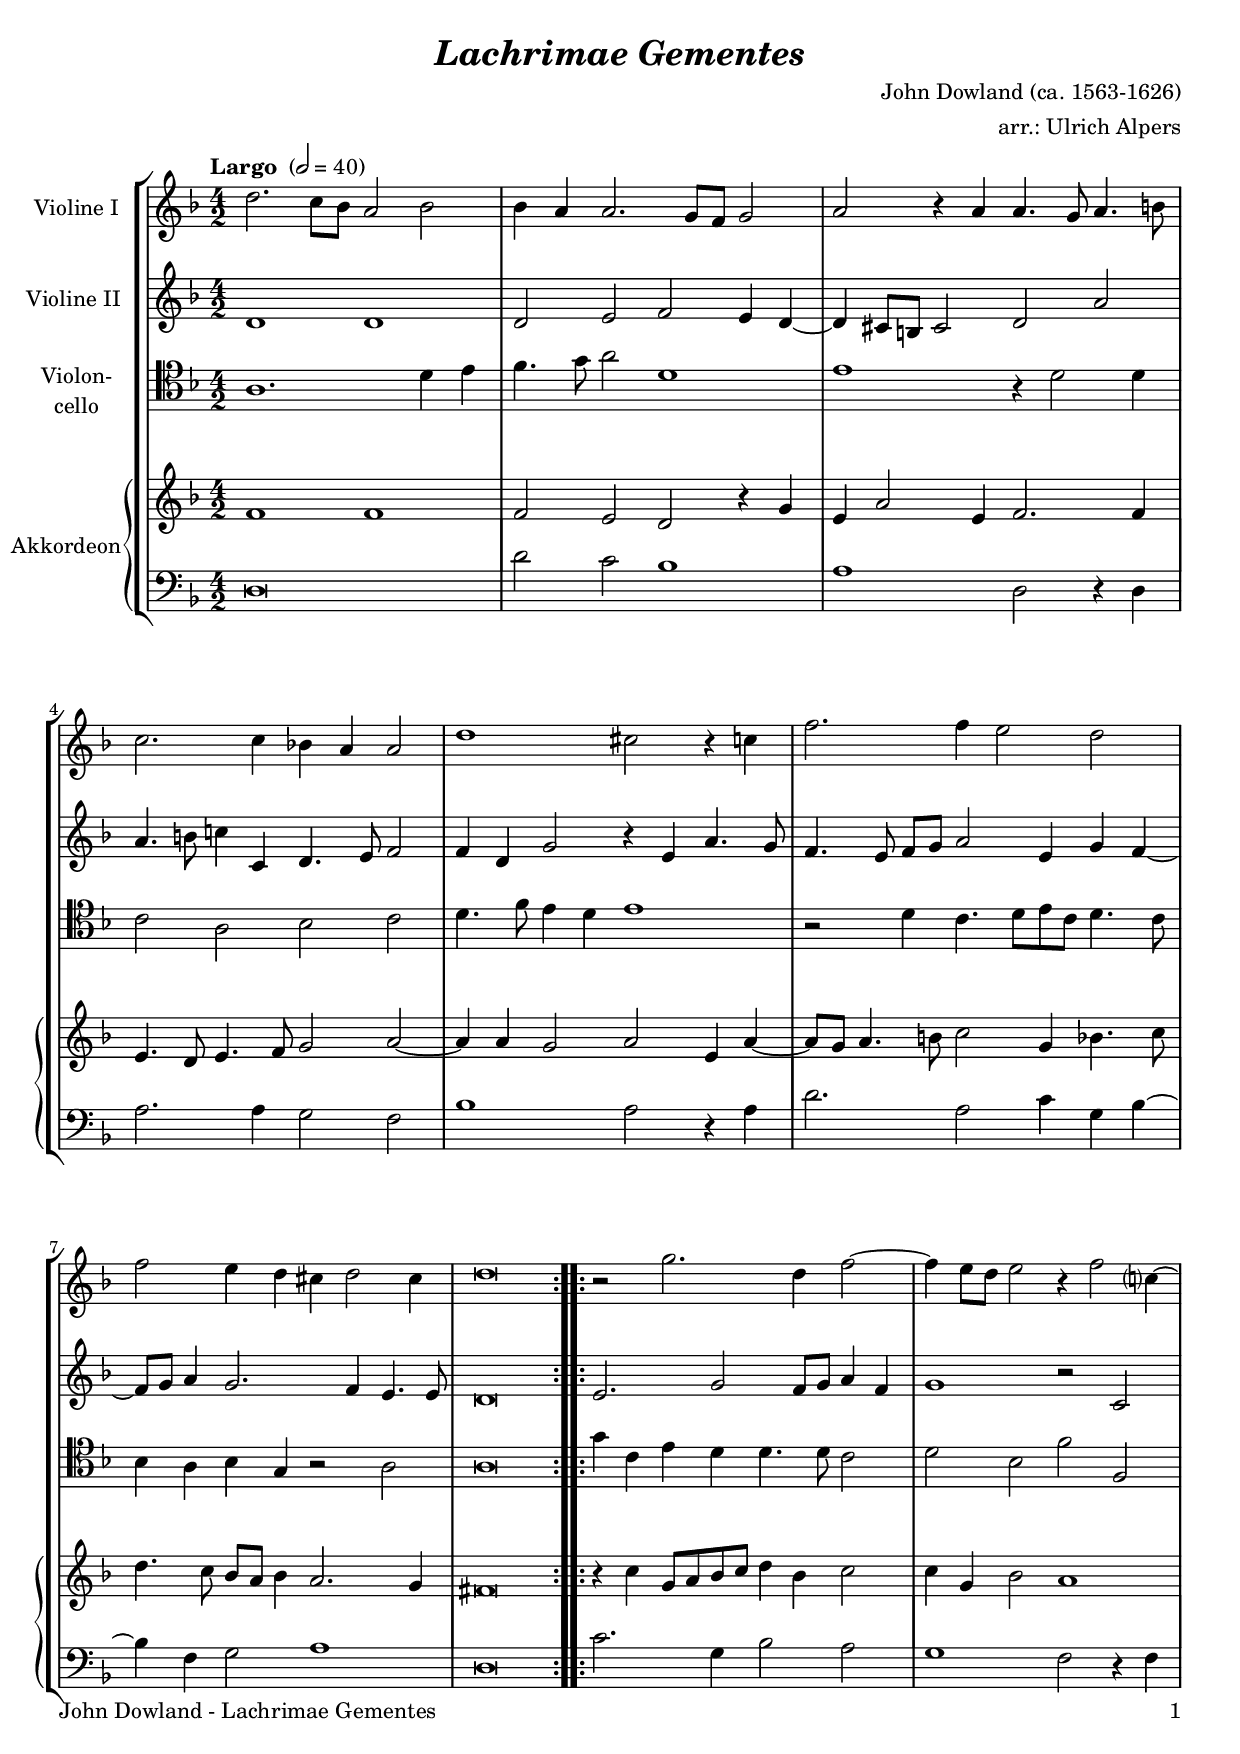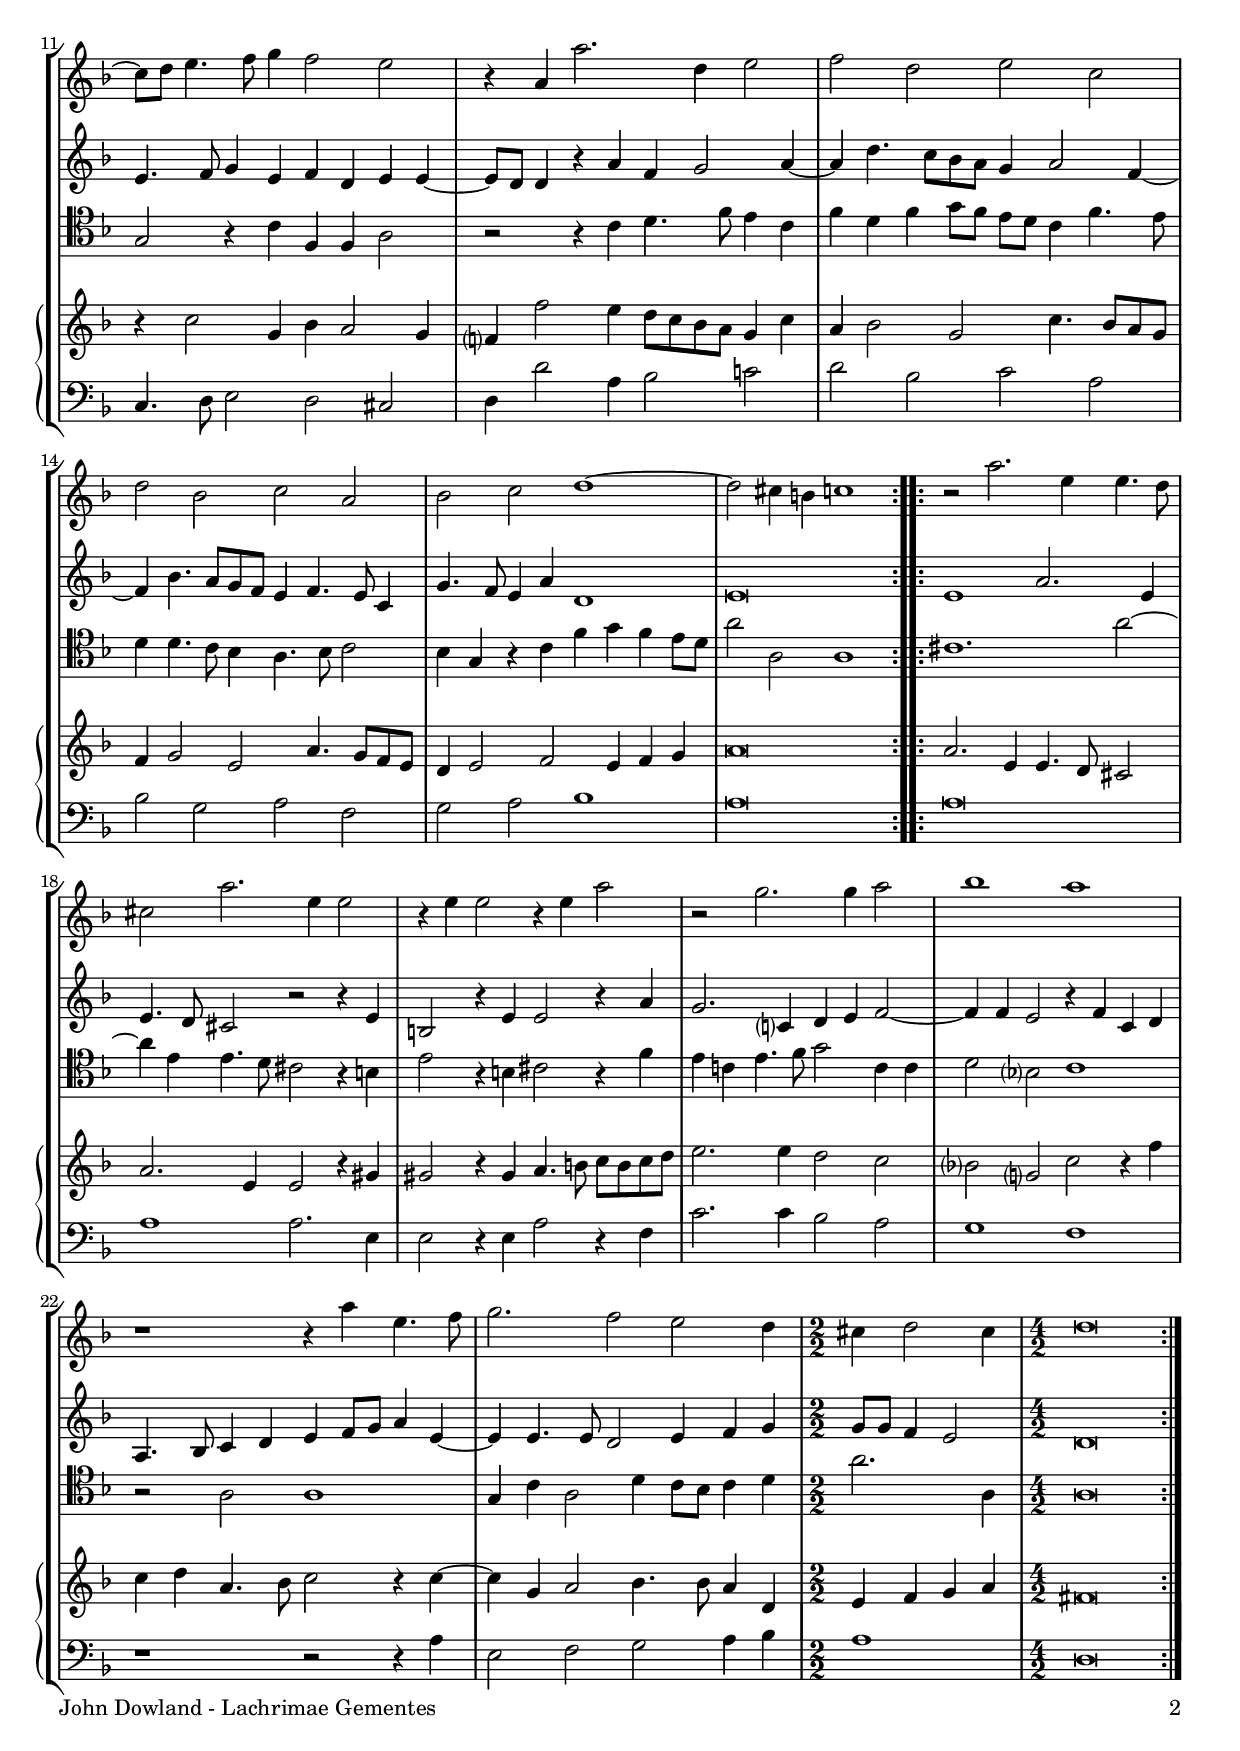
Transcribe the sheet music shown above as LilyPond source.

\version "2.24.3"
\include "deutsch.ly"

#(set-global-staff-size 19)

\header {
  title       = \markup \bold \italic "Lachrimae Gementes"
  composer    = "John Dowland (ca. 1563-1626)"
  arranger    = "arr.: Ulrich Alpers"
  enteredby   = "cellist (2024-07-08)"
%  piece       = ""
}

voiceconsts = {
  \key a \minor
  \time 4/2
  \numericTimeSignature
  \compressEmptyMeasures
% Set default beaming for all staves
%  \set Timing.beamExceptions = #'()
%  \set Timing.baseMoment     = #(ly:make-moment 1 4)
%  \set Timing.beatStructure  = #'(1 1 2)
  \tempo "Largo " 2=40
}

mipz = "pizzicato strings"
mivl = "violin"
miba = "cello"
% mikl = "bright acoustic"
% mikl = "church organ"
mikl = "concertina"

rit = \mark \markup \box \italic "rit."

va = \relative c'' {
  \voiceconsts

  \repeat volta 2 {
    a2. g8 f e2 f
    f4 e e2. d8 c d2
    e r4 e e4. d8 e4. fis8
    g2. g4 f! e e2

    a1 gis2 r4 g
    c2. c4 h2 a
    c h4 a gis
    a2 gis4
    a\breve
  }

  \repeat volta 2 {
    r2 d2. a4 c2~
    c4 h8 a h2 r4 c2 g?4~
    g8 a h4. c8 d4 c2 h
    r4 e, e'2. a,4 h2

    c a h g
    a f g e
    f g a1~
    a2 gis4 fis g1
  }

  \repeat volta 2 {
    r2 e'2. h4 h4. a8
    gis2 e'2. h4 h2
    r4 h h2 r4 h e2
    r d2. d4 e2
    f1 e

    r r4 e h4. c8
    d2. c2 h a4 \time 2/2
    gis a2 gis4 \time 4/2
    a\breve
  }
}

vb = \relative c' {
  \voiceconsts
  
  \repeat volta 2 {
    a1 a
    a2 h c h4 a~
    a gis8 fis gis2 a e'
    e4. fis8 g!4 g, a4. h8 c2

    c4 a d2 r4 h e4. d8
    c4. h8 c d e2 h4 d c~
    c8 d e4 d2. c4 h4. h8
    a\breve
  }

  \repeat volta 2 {
    h2. d2 c8 d e4 c
    d1 r2 g,
    h4. c8 d4 h c a h h~
    h8 a a4 r e' c d2 e4~

    e a4. g8 f e d4 e2 c4~
    c f4. e8 d c h4 c4. h8 g4
    d'4. c8 h4 e a,1
    h\breve
  }

  \repeat volta 2 {
    h1 e2. h4
    h4. a8 gis2 r r4 h
    fis2 r4 h h2 r4 e
    d2. g,?4 a h c2~
    c4 c h2 r4 c g a

    e4. f8 g4 a h c8 d e4 h~
    h h4. h8 a2 h4 c d \time 2/2
    d8 d c4 h2 \time 4/2
    a\breve
  }
}

vc = \relative c {
  \voiceconsts
  \clef "tenor"
  
  \repeat volta 2 {
    e1. a4 h
    c4. d8 e2 a,1
    h r4 a2 a4
    g2 e f g

    a4. c8 h4 a h1
    r2 a4 g4. a8 h g a4. g8
    f4 e f d r2 e
    e\breve
  }

  \repeat volta 2 {
    d'4 g, h a a4. a8 g2
    a f c' c,
    d r4 g c, c e2
    r r4 g a4. c8 h4 g

    c a c d8 c h a g4 c4. h8
    a4 a4. g8 f4 e4. f8 g2
    f4 d r g c d c h8 a
    e'2 e, e1
  }

  \repeat volta 2 {
    gis1. e'2~
    e4 h h4. a8 gis2 r4 fis
    h2 r4 fis gis2 r4 c
    h g! h4. c8 d2 g,4 g
    a2 f? g1

    r2 e e1
    d4 g e2 a4 g8 f g4 a \time 2/2
    e'2. e,4 \time 4/4
    e\breve
  }
}

vd = \relative c' {
  \voiceconsts
  
  \repeat volta 2 {
    c1 c
    c2 h a r4 d
    h e2 h4 c2. c4
    h4. a8 h4. c8 d2 e~

    e4 e d2 e h4 e~
    e8 d e4. fis8 g2 d4 f4. g8
    a4. g8 f e f4 e2. d4
    cis\breve
  }

  \repeat volta 2 {
    r4 g' d8 e f g a4 f g2
    g4 d f2 e1
    r4 g2 d4 f e2 d4
    c? c'2 h4 a8 g f e d4 g

    e f2 d g4. f8 e d
    c4 d2 h e4. d8 c h
    a4 h2 c h4 c d
    e\breve
  }

  \repeat volta 2 {
    e2. h4 h4. a8 gis2
    e'2. h4 h2 r4 dis
    dis2 r4 dis e4. fis8 g fis g a
    h2. h4 a2 g
    f? d? g r4 c

    g a e4. f8 g2 r4 g~
    g d e2 f4. f8 e4 a, \time 2/2
    h c d e \time 4/2
    cis\breve
  }
}

ve = \relative c {
  \voiceconsts
  \clef "bass"
  
  \repeat volta 2 {
    a\breve
    a'2 g f1
    e a,2 r4 a
    e'2. e4 d2 c

    f1 e2 r4 e
    a2. e2 g4 d f~
    f c d2 e1
    a,\breve
  }

  \repeat volta 2 {
    g'2. d4 f2 e
    d1 c2 r4 c
    g4. a8 h2 a gis
    a4 a'2 e4 f2 g!

    a f g e
    f d e c
    d e f1
    e\breve
  }

  \repeat volta 2 {
    e
    e1 e2. h4
    h2 r4 h e2 r4 c
    g'2. g4 f2 e
    d1 c

    r r2 r4 e
    h2 c d e4 f \time 2/2
    e1 \time 4/2
    a,\breve
  }
}


music = \new StaffGroup <<
  \new Staff {
    \set Staff.midiInstrument = \mivl
    \set Staff.instrumentName = \markup \center-column { "Violine I" }
    \transpose a d' { \va }
  }

  \new Staff {
    \set Staff.midiInstrument = \mivl
    \set Staff.instrumentName = \markup \center-column { "Violine II" }
    \transpose a d' { \vb }
  }

  \new Staff {
    \set Staff.midiInstrument = \miba
    \set Staff.instrumentName = \markup \center-column { "Violon-" "cello" }
    \transpose a d' { \vc }
  }

  \new PianoStaff <<
    \set PianoStaff.midiInstrument = \mikl
    \set PianoStaff.instrumentName = \markup \center-column { "Akkordeon" }
    <<
      \new Staff {
	\transpose a d' { \vd }
      }
      
      %    \new Dynamics \vdy
      
      \new Staff {
	\transpose a d' { \ve }
      }
    >>  
  >>
>>

\book {
  \paper {
    print-page-number = ##t
    print-first-page-number = ##t
    ragged-last-bottom = ##f
    oddHeaderMarkup = \markup \null
    evenHeaderMarkup = \markup \null
    oddFooterMarkup = \markup {
      \fill-line {
        \if \should-print-page-number
        "John Dowland - Lachrimae Gementes" \fromproperty #'page:page-number-string
      }
    }
    evenFooterMarkup = \oddFooterMarkup
  } \score {
    \music
    \layout {}
  }

  \score {
    \unfoldRepeats \music

    \midi {
      \context {
        \Score
      }
    }
  }
}
